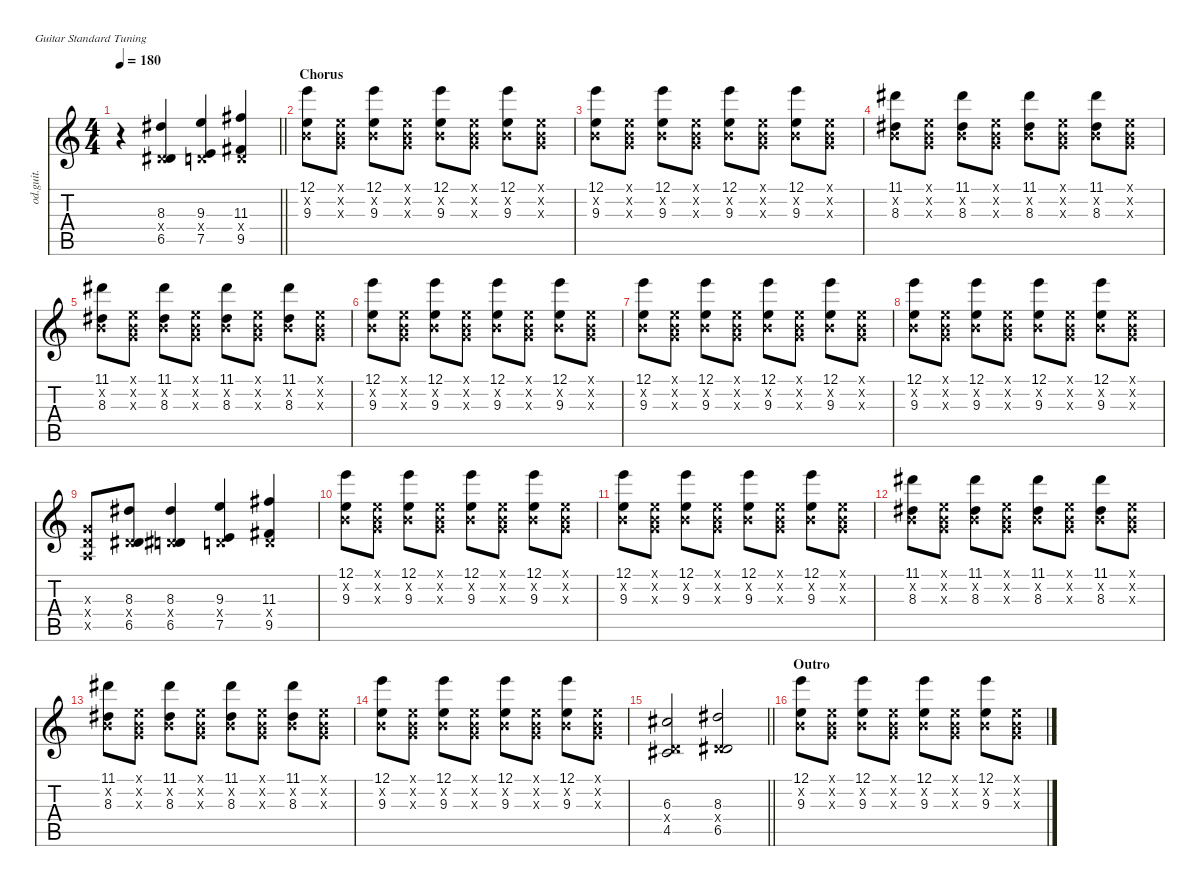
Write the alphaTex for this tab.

\defaultSystemsLayout 4
\hideDynamics
\bracketExtendMode nobrackets
\otherSystemsTrackNameOrientation horizontal
\track ("Azu-nyan! w/ Wah" "od.guit.") {instrument overdrivenguitar}
\staff {score tabs}
\tuning (E4 B3 G3 D3 A2 E2)
\ts (4 4)
\tempo 180
\clef g2
\barLineRight lightlight
\ks c
r.4{dy f} (8.3{acc #} 0.4{x} 6.5{acc #}).4 (9.3 0.4{x} 7.5).4 (11.3{acc #} 0.4{x} 9.5{acc #}).4 |
\section ("" "Chorus")
(12.1 0.2{x} 9.3).8 (0.1{x} 0.2{x} 0.3{x}).8 (12.1 0.2{x} 9.3).8 (0.1{x} 0.2{x} 0.3{x}).8 (12.1 0.2{x} 9.3).8 (0.1{x} 0.2{x} 0.3{x}).8 (12.1 0.2{x} 9.3).8 (0.1{x} 0.2{x} 0.3{x}).8 |
(12.1 0.2{x} 9.3).8 (0.1{x} 0.2{x} 0.3{x}).8 (12.1 0.2{x} 9.3).8 (0.1{x} 0.2{x} 0.3{x}).8 (12.1 0.2{x} 9.3).8 (0.1{x} 0.2{x} 0.3{x}).8 (12.1 0.2{x} 9.3).8 (0.1{x} 0.2{x} 0.3{x}).8 |
(11.1{acc #} 0.2{x} 8.3{acc #}).8 (0.1{x} 0.2{x} 0.3{x}).8 (11.1{acc #} 0.2{x} 8.3{acc #}).8 (0.1{x} 0.2{x} 0.3{x}).8 (11.1{acc #} 0.2{x} 8.3{acc #}).8 (0.1{x} 0.2{x} 0.3{x}).8 (11.1{acc #} 0.2{x} 8.3{acc #}).8 (0.1{x} 0.2{x} 0.3{x}).8 |
(11.1{acc #} 0.2{x} 8.3{acc #}).8 (0.1{x} 0.2{x} 0.3{x}).8 (11.1{acc #} 0.2{x} 8.3{acc #}).8 (0.1{x} 0.2{x} 0.3{x}).8 (11.1{acc #} 0.2{x} 8.3{acc #}).8 (0.1{x} 0.2{x} 0.3{x}).8 (11.1{acc #} 0.2{x} 8.3{acc #}).8 (0.1{x} 0.2{x} 0.3{x}).8 |
(12.1 0.2{x} 9.3).8 (0.1{x} 0.2{x} 0.3{x}).8 (12.1 0.2{x} 9.3).8 (0.1{x} 0.2{x} 0.3{x}).8 (12.1 0.2{x} 9.3).8 (0.1{x} 0.2{x} 0.3{x}).8 (12.1 0.2{x} 9.3).8 (0.1{x} 0.2{x} 0.3{x}).8 |
(12.1 0.2{x} 9.3).8 (0.1{x} 0.2{x} 0.3{x}).8 (12.1 0.2{x} 9.3).8 (0.1{x} 0.2{x} 0.3{x}).8 (12.1 0.2{x} 9.3).8 (0.1{x} 0.2{x} 0.3{x}).8 (12.1 0.2{x} 9.3).8 (0.1{x} 0.2{x} 0.3{x}).8 |
(12.1 0.2{x} 9.3).8 (0.1{x} 0.2{x} 0.3{x}).8 (12.1 0.2{x} 9.3).8 (0.1{x} 0.2{x} 0.3{x}).8 (12.1 0.2{x} 9.3).8 (0.1{x} 0.2{x} 0.3{x}).8 (12.1 0.2{x} 9.3).8 (0.1{x} 0.2{x} 0.3{x}).8 |
(0.3{x} 0.4{x} 0.5{x}).8 (8.3{acc #} 0.4{x} 6.5{acc #}).8 (8.3{acc #} 0.4{x} 6.5{acc #}).4 (9.3 0.4{x} 7.5).4 (11.3{acc #} 0.4{x} 9.5{acc #}).4 |
(12.1 0.2{x} 9.3).8 (0.1{x} 0.2{x} 0.3{x}).8 (12.1 0.2{x} 9.3).8 (0.1{x} 0.2{x} 0.3{x}).8 (12.1 0.2{x} 9.3).8 (0.1{x} 0.2{x} 0.3{x}).8 (12.1 0.2{x} 9.3).8 (0.1{x} 0.2{x} 0.3{x}).8 |
(12.1 0.2{x} 9.3).8 (0.1{x} 0.2{x} 0.3{x}).8 (12.1 0.2{x} 9.3).8 (0.1{x} 0.2{x} 0.3{x}).8 (12.1 0.2{x} 9.3).8 (0.1{x} 0.2{x} 0.3{x}).8 (12.1 0.2{x} 9.3).8 (0.1{x} 0.2{x} 0.3{x}).8 |
(11.1{acc #} 0.2{x} 8.3{acc #}).8 (0.1{x} 0.2{x} 0.3{x}).8 (11.1{acc #} 0.2{x} 8.3{acc #}).8 (0.1{x} 0.2{x} 0.3{x}).8 (11.1{acc #} 0.2{x} 8.3{acc #}).8 (0.1{x} 0.2{x} 0.3{x}).8 (11.1{acc #} 0.2{x} 8.3{acc #}).8 (0.1{x} 0.2{x} 0.3{x}).8 |
(11.1{acc #} 0.2{x} 8.3{acc #}).8 (0.1{x} 0.2{x} 0.3{x}).8 (11.1{acc #} 0.2{x} 8.3{acc #}).8 (0.1{x} 0.2{x} 0.3{x}).8 (11.1{acc #} 0.2{x} 8.3{acc #}).8 (0.1{x} 0.2{x} 0.3{x}).8 (11.1{acc #} 0.2{x} 8.3{acc #}).8 (0.1{x} 0.2{x} 0.3{x}).8 |
(12.1 0.2{x} 9.3).8 (0.1{x} 0.2{x} 0.3{x}).8 (12.1 0.2{x} 9.3).8 (0.1{x} 0.2{x} 0.3{x}).8 (12.1 0.2{x} 9.3).8 (0.1{x} 0.2{x} 0.3{x}).8 (12.1 0.2{x} 9.3).8 (0.1{x} 0.2{x} 0.3{x}).8 |
\barLineRight lightlight
(6.3{acc #} 0.4{x} 4.5{acc #}).2 (8.3{acc #} 0.4{x} 6.5{acc #}).2 |
\section ("" "Outro")
(12.1 0.2{x} 9.3).8 (0.1{x} 0.2{x} 0.3{x}).8 (12.1 0.2{x} 9.3).8 (0.1{x} 0.2{x} 0.3{x}).8 (12.1 0.2{x} 9.3).8 (0.1{x} 0.2{x} 0.3{x}).8 (12.1 0.2{x} 9.3).8 (0.1{x} 0.2{x} 0.3{x}).8
